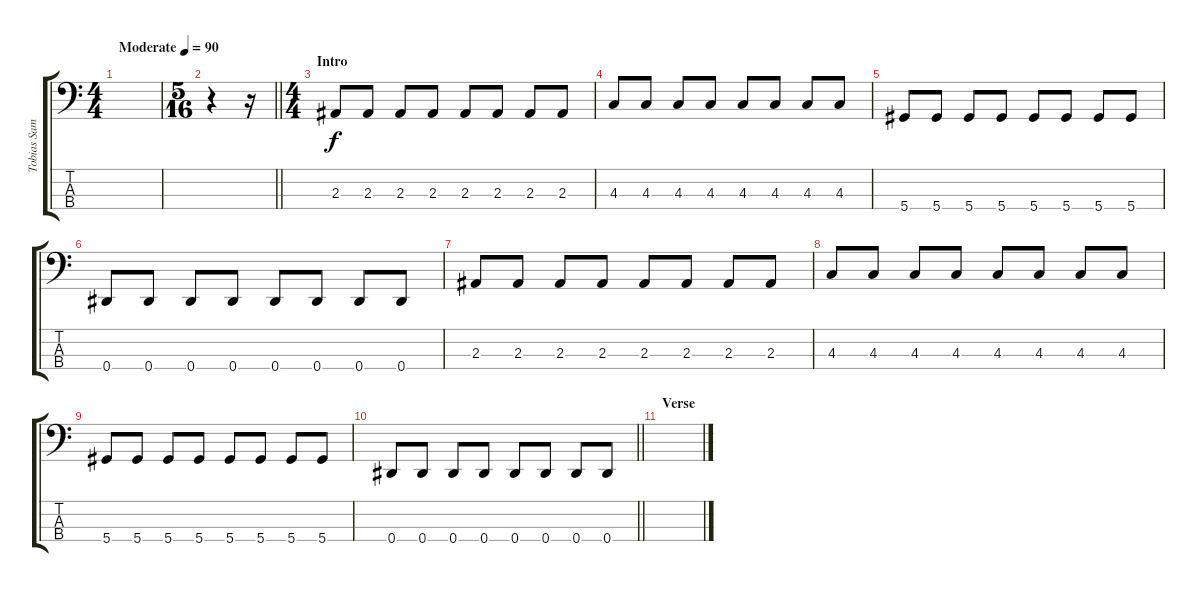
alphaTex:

\track ("Tobias Sammet (Bass)" "Tobias Sam") {instrument electricbassfinger}
\staff {score tabs}
\tuning (Gb2 Db2 Ab1 Eb1) {hide}
\ts (4 4)
\tempo (90 "Moderate")
\clef f4
\ks c
|
\ts (5 16)
\barLineRight lightlight
r.4 r.16 |
\ts (4 4)
\section ("" "Intro")
2.3.8 2.3.8 2.3.8 2.3.8 2.3.8 2.3.8 2.3.8 2.3.8 |
4.3.8 4.3.8 4.3.8 4.3.8 4.3.8 4.3.8 4.3.8 4.3.8 |
5.4.8 5.4.8 5.4.8 5.4.8 5.4.8 5.4.8 5.4.8 5.4.8 |
0.4.8 0.4.8 0.4.8 0.4.8 0.4.8 0.4.8 0.4.8 0.4.8 |
2.3.8 2.3.8 2.3.8 2.3.8 2.3.8 2.3.8 2.3.8 2.3.8 |
4.3.8 4.3.8 4.3.8 4.3.8 4.3.8 4.3.8 4.3.8 4.3.8 |
5.4.8 5.4.8 5.4.8 5.4.8 5.4.8 5.4.8 5.4.8 5.4.8 |
\barLineRight lightlight
0.4.8 0.4.8 0.4.8 0.4.8 0.4.8 0.4.8 0.4.8 0.4.8 |
\section ("" "Verse")
